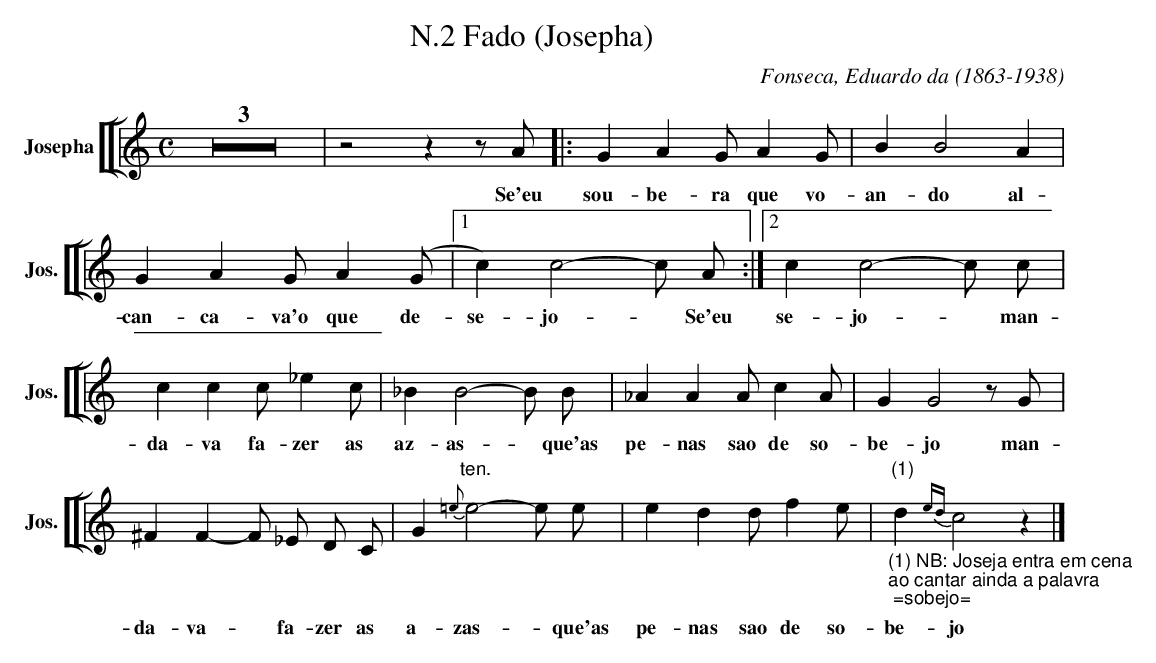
X:1
T:N.2 Fado (Josepha)
C:Fonseca, Eduardo da (1863-1938)
M:C
L:1/4
K:C
V: 10 clef=treble name="Josepha" sname="Jos."
%%staves [[ 10 ]]
  Z3 | z2 z z/A/ |: GAG/AG/ | B B2  A | GAG/A(G/ |1 c)c2- c/ \
w: Se'eu sou-be-ra que vo-an-do al-can-ca-va'o que de-se-jo-~
   A/ :|2  cc2-c/ c/ |ccc/_ec/| _BB2-B/ B/|_AAA/cA/| GG2z/G/| ^FF-F/ _E/ D/ C/ |  \
w: Se'eu se-jo-~ man-da-va fa-zer as az-as-~ que'as pe-nas sao de so-be-jo man-da-va-~ fa-zer as
   G {=e}"ten."e2-e/ e/ | edd/fe/| "(1)""_(1) NB: Joseja entra em cena;ao cantar ainda a palavra ; =sobejo=" d{ed}c2z  |] \
w: a-zas-* que'as pe-nas sao de so-be-jo |
